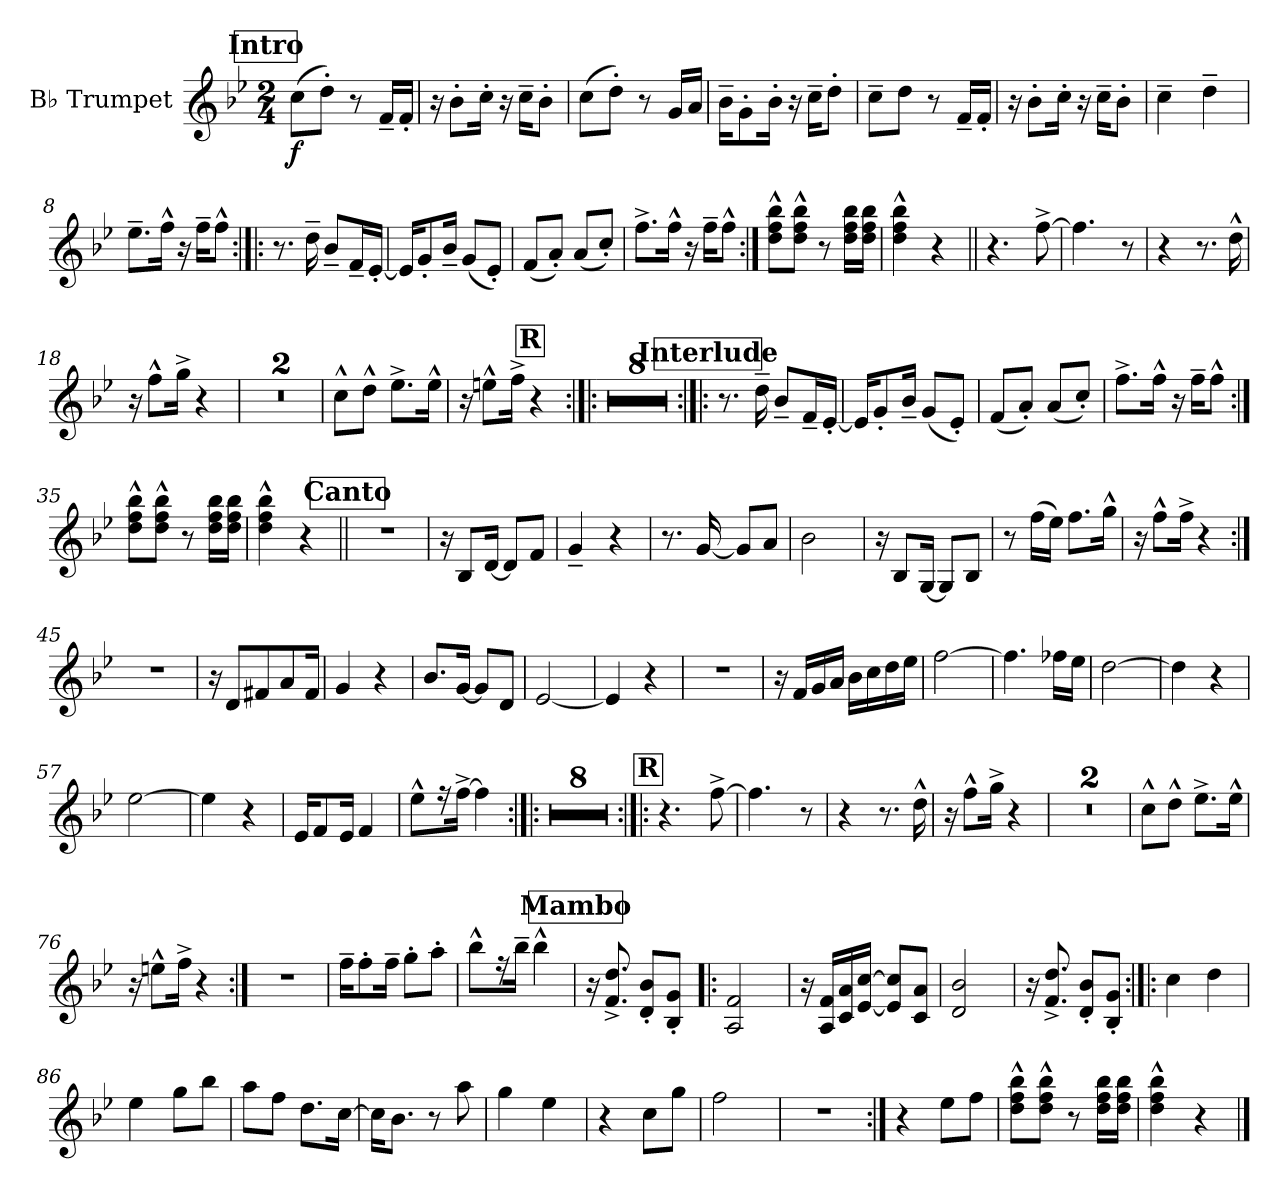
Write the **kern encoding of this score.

**kern	**dynam
*part1	*part1
*staff1	*staff1
*I"B♭ Trumpet	*
*I'Tpt	*
*clefG2	*
*ITrd1c2	*
*k[b-e-a-d-]	*
*A-:	*
*M2/4	*
!!LO:REH:place=s1:a:t=Intro
=1	=1
!	!LO:DY:b
(8b-\L	f
8cc'\J)	.
8r	.
16e-~/LL	.
16e-'/JJ	.
=2	=2
16r	.
8a-'\L	.
16b-'\Jk	.
16r	.
16b-~\KL	.
8a-'\J	.
=3	=3
(8b-\L	.
8cc'\J)	.
8r	.
16f/LL	.
16g/JJ	.
=4	=4
16a-~\KL	.
8f'\	.
16a-'\Jk	.
16r	.
16b-~\KL	.
8cc'\J	.
=5	=5
8b-~\L	.
8cc\J	.
8r	.
16e-~/LL	.
16e-'/JJ	.
=6	=6
16r	.
8a-'\L	.
16b-'\Jk	.
16r	.
16b-~\KL	.
8a-'\J	.
!!LO:LB:g=z
=7	=7
4b-~\	.
4cc~\	.
=8	=8
8.dd-~\L	.
16ee-^^\Jk	.
16r	.
16ee-~\KL	.
8ee-^^\J	.
=9:|!|:	=9:|!|:
8.r	.
16cc~\	.
8a-~/L	.
16e-~/L	.
[16d-'/JJ	.
=10	=10
16d-/KL]	.
8f'/	.
16a-~/Jk	.
(8f/L	.
8d-'/J)	.
=11	=11
(8e-/L	.
8g'/J)	.
(8g/L	.
8b-'/J)	.
=12	=12
8.ee-^\L	.
16ee-^^\Jk	.
16r	.
16ee-~\KL	.
8ee-^^\J	.
=13:|!	=13:|!
8cc\^^ 8ee-\^^ 8aa-\^^L	.
8cc\^^ 8ee-\^^ 8aa-\^^J	.
8r	.
16cc\ 16ee-\ 16aa-\LL	.
16cc\ 16ee-\ 16aa-\JJ	.
=14	=14
4cc\^^ 4ee-\^^ 4aa-\^^	.
4r	.
!!LO:LB:g=z
=15||	=15||
4.r	.
[8ee-^\	.
=16	=16
4.ee-\]	.
8r	.
=17	=17
4r	.
8.r	.
16cc^^\	.
=18	=18
16r	.
8ee-^^\L	.
16ff^\Jk	.
4r	.
=19	=19
2r	.
=20	=20
2r	.
=21	=21
8b-^^\L	.
8cc^^\J	.
8.dd-^\L	.
16dd-^^\Jk	.
!!LO:REH:place=s1:a:t=R:qo=1
=22	=22
16r	.
8ddn^^\L	.
16ee-^\Jk	.
4r	.
=23:|!|:	=23:|!|:
2r	.
=24	=24
2r	.
=25	=25
2r	.
=26	=26
2r	.
=27	=27
2r	.
=28	=28
2r	.
=29	=29
2r	.
=30	=30
2r	.
!!LO:LB:g=z
!!LO:REH:place=s1:a:t=Interlude
=31:|!|:	=31:|!|:
8.r	.
16cc~\	.
8a-~/L	.
16e-~/L	.
[16d-'/JJ	.
=32	=32
16d-/KL]	.
8f'/	.
16a-~/Jk	.
(8f/L	.
8d-'/J)	.
=33	=33
(8e-/L	.
8g'/J)	.
(8g/L	.
8b-'/J)	.
=34	=34
8.ee-^\L	.
16ee-^^\Jk	.
16r	.
16ee-~\KL	.
8ee-^^\J	.
=35:|!	=35:|!
8cc\^^ 8ee-\^^ 8aa-\^^L	.
8cc\^^ 8ee-\^^ 8aa-\^^J	.
8r	.
16cc\ 16ee-\ 16aa-\LL	.
16cc\ 16ee-\ 16aa-\JJ	.
=36	=36
4cc\^^ 4ee-\^^ 4aa-\^^	.
4r	.
!!LO:LB:g=z
!!LO:REH:place=s1:a:t=Canto
=37||	=37||
2r	.
=38	=38
16r	.
8A-/L	.
[16c/Jk	.
8c/L]	.
8e-/J	.
=39	=39
4f~/	.
4r	.
=40	=40
8.r	.
[16f/	.
8f/L]	.
8g/J	.
=41	=41
2a-\	.
=42	=42
16r	.
8A-/L	.
[16F/Jk	.
8F/L]	.
8A-/J	.
=43	=43
8r	.
(16ee-\LL	.
16dd-\JJ)	.
8.ee-\L	.
16ff^^\Jk	.
=44	=44
16r	.
8ee-^^\L	.
16ee-^\Jk	.
4r	.
!!LO:LB:g=z
=45:|!	=45:|!
2r	.
=46	=46
16r	.
8c/L	.
8en/	.
8g/	.
16e/Jk	.
=47	=47
4f/	.
4r	.
=48	=48
8.a-/L	.
[16f/Jk	.
8f/L]	.
8c/J	.
=49	=49
[2d-/	.
=50	=50
4d-/]	.
4r	.
=51	=51
2r	.
=52	=52
16r	.
16e-/LL	.
16f/	.
16g/JJ	.
16a-\LL	.
16b-\	.
16cc\	.
16dd-\JJ	.
!!LO:LB:g=z
=53	=53
[2ee-\	.
=54	=54
4.ee-\]	.
16ee--X\LL	.
16dd-\JJ	.
=55	=55
[2cc\	.
=56	=56
4cc\]	.
4r	.
=57	=57
[2dd-\	.
=58	=58
4dd-\]	.
4r	.
=59	=59
16d-/KL	.
8e-/	.
16d-/Jk	.
4e-/	.
=60	=60
8dd-^^\L	.
16r	.
[16ee-^\Jk	.
4ee-\]	.
!!LO:LB:g=z
=61:|!|:	=61:|!|:
2r	.
=62	=62
2r	.
=63	=63
2r	.
=64	=64
2r	.
=65	=65
2r	.
=66	=66
2r	.
=67	=67
2r	.
=68	=68
2r	.
!!LO:REH:place=s1:a:t=R
=69:|!|:	=69:|!|:
4.r	.
[8ee-^\	.
=70	=70
4.ee-\]	.
8r	.
=71	=71
4r	.
8.r	.
16cc^^\	.
=72	=72
16r	.
8ee-^^\L	.
16ff^\Jk	.
4r	.
=73	=73
2r	.
=74	=74
2r	.
=75	=75
8b-^^\L	.
8cc^^\J	.
8.dd-^\L	.
16dd-^^\Jk	.
=76	=76
16r	.
8ddn^^\L	.
16ee-^\Jk	.
4r	.
!!LO:LB:g=z
=77:|!	=77:|!
2r	.
=78	=78
16ee-~\KL	.
8ee-'\	.
16ee-~\Jk	.
8ff'\L	.
8gg'\J	.
=79	=79
8aa-^^\L	.
16rff	.
16aa-~\Jk	.
4aa-^^\	.
!!LO:REH:place=s1:a:t=Mambo
=80	=80
16r	.
8.e-/^ 8.cc/^	.
8c/' 8a-/'L	.
8A-/' 8f/'J	.
=81!|:	=81!|:
2G/ 2e-/	.
=82	=82
16r	.
16G/ 16e-/LL	.
16B-/ 16g/	.
[16d-/ [16b-/JJ	.
8d-/] 8b-/]L	.
8B-/ 8g/J	.
=83	=83
2c/ 2a-/	.
=84	=84
16r	.
8.e-/^ 8.cc/^	.
8c/' 8a-/'L	.
8A-/' 8f/'J	.
!!LO:LB:g=z
=85:|!|:	=85:|!|:
4b-\	.
4cc\	.
=86	=86
4dd-\	.
8ff\L	.
8aa-\J	.
=87	=87
8gg\L	.
8ee-\J	.
8.cc\L	.
[16b-\Jk	.
=88	=88
16b-\KL]	.
8.a-\J	.
8r	.
8gg\	.
=89	=89
4ff\	.
4dd-\	.
=90	=90
4r	.
8b-\L	.
8ff\J	.
=91	=91
2ee-\	.
=92	=92
2r	.
!!LO:LB:g=z
=93:|!	=93:|!
4r	.
8dd-\L	.
8ee-\J	.
=94	=94
8cc\^^ 8ee-\^^ 8aa-\^^L	.
8cc\^^ 8ee-\^^ 8aa-\^^J	.
8r	.
16cc\ 16ee-\ 16aa-\LL	.
16cc\ 16ee-\ 16aa-\JJ	.
=95	=95
4cc\^^ 4ee-\^^ 4aa-\^^	.
4r	.
==	==
*-	*-
